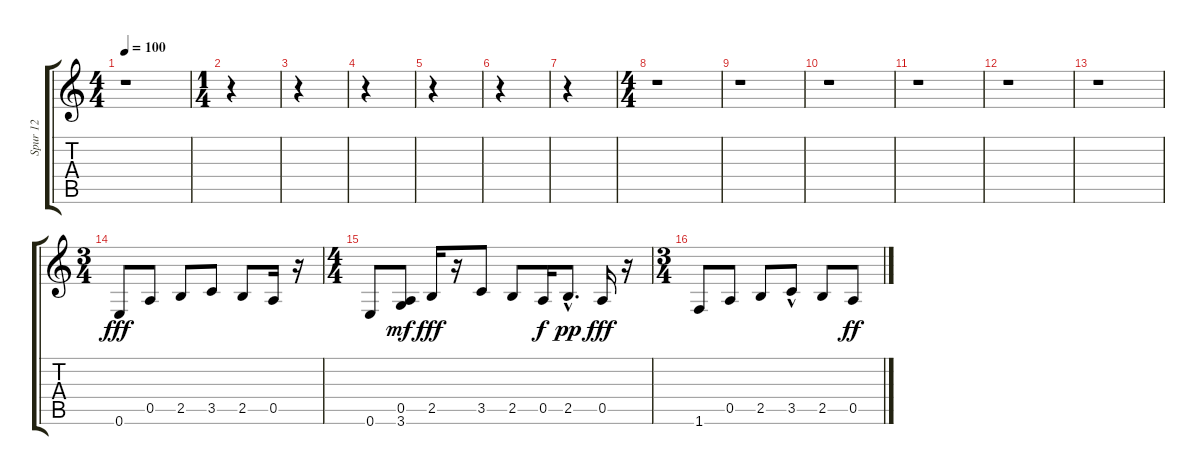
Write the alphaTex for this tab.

\track ("Spur 12" "Spur 12") {instrument electricguitarclean}
\staff {score tabs}
\tuning (E4 B3 G3 D3 A2 E2) {hide}
\ts (4 4)
\tempo 100
\clef g2
\ks c
r.1{dy fff} |
\ts (1 4)
r.4 |
r.4 |
r.4 |
r.4 |
r.4 |
r.4 |
\ts (4 4)
r.1 |
r.1 |
r.1 |
r.1 |
r.1 |
r.1 |
\ts (3 4)
0.6.8 0.5.8 2.5.8 3.5.8 2.5.8 0.5.16 r.16 |
\ts (4 4)
0.6.8 (0.5 3.6).8{dy mf} 2.5.16{dy fff} r.16 3.5.8 2.5.8 0.5.16{dy f} 2.5{hac}.8{d dy pp} 0.5.16{dy fff} r.16 |
\ts (3 4)
1.6.8 0.5.8 2.5.8 3.5{hac}.8 2.5.8 0.5.8{dy ff}
